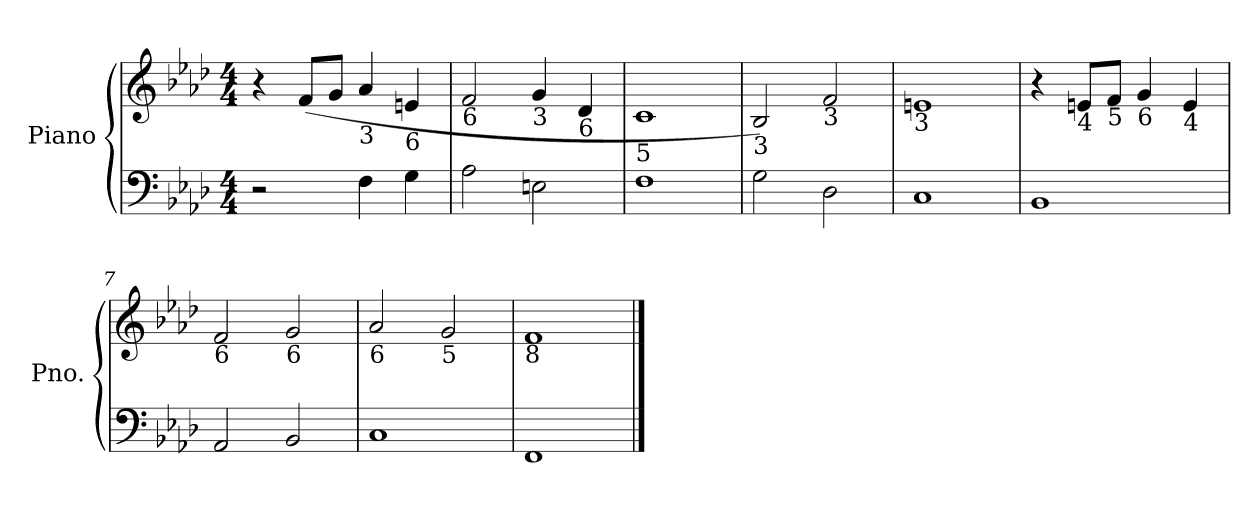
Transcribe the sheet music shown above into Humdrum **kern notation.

**kern	**kern
*part1	*part1
*staff2	*staff1
*I"Piano	*
*I'Pno.	*
*clefF4	*clefG2
*k[b-e-a-d-]	*k[b-e-a-d-]
*M4/4	*M4/4
=1	=1
2r	4r
.	(>8f/L
.	8g/J
!	!LO:TX:b:t=3
4F\	4a-/
!	!LO:TX:b:t=6
4G\	4en/
=2	=2
!	!LO:TX:b:t=6
2A-\	2f/
!	!LO:TX:b:t=3
2En\	4g/
!	!LO:TX:b:t=6
.	4d-/
=3	=3
!	!LO:TX:b:t=5
1F	1c
=4	=4
!	!LO:TX:b:t=3
2G\	2B-/)
!	!LO:TX:b:t=3
2D-\	2f/
=5	=5
!	!LO:TX:b:t=3
1C	1en
=6	=6
1BB-	4r
!	!LO:TX:b:t=4
.	8en/L
!	!LO:TX:b:t=5
.	8f/J
!	!LO:TX:b:t=6
.	4g/
!	!LO:TX:b:t=4
.	4e/
=7	=7
!	!LO:TX:b:t=6
2AA-/	2f/
!	!LO:TX:b:t=6
2BB-/	2g/
=8	=8
!	!LO:TX:b:t=6
1C	2a-/
!	!LO:TX:b:t=5
.	2g/
=9	=9
!	!LO:TX:b:t=8
1FF	1f
==	==
*-	*-
